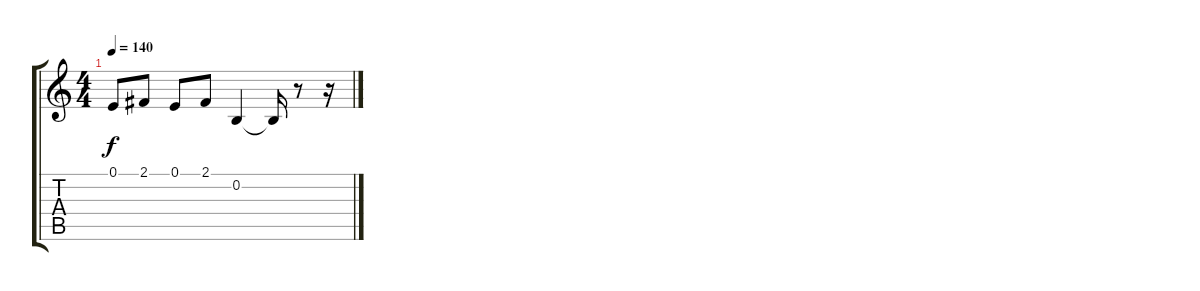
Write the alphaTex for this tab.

\track "" {instrument voiceoohs}
\staff {score tabs}
\tuning (E4 B3 G3 D3 A2 E2) {hide}
\ts (4 4)
\tempo 140
\clef g2
\ks c
0.1.8{dy f} 2.1.8 0.1.8 2.1.8 0.2.4 0.2{t}.16 r.8 r.16
